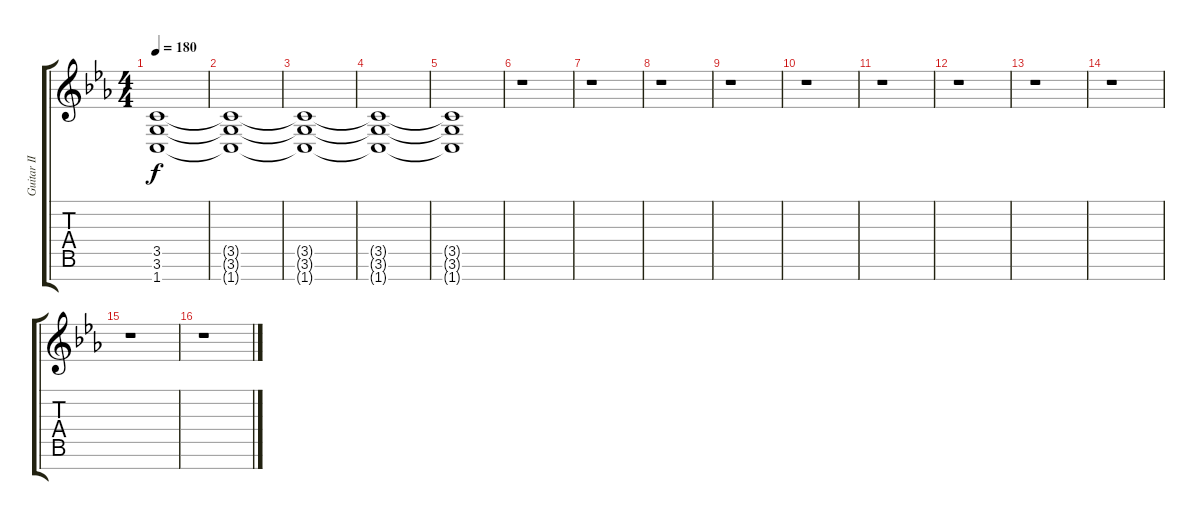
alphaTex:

\track ("Guitar II" "Guitar II") {instrument distortionguitar}
\staff {score tabs}
\tuning (E4 B3 G3 D3 A2 E2 B1) {hide}
\ts (4 4)
\tempo 180
\clef g2
\ks eb
(3.5{t} 3.6{t} 1.7{t}).1{dy f} |
(3.5{t} 3.6{t} 1.7{t}).1{volume 0} |
(3.5{t} 3.6{t} 1.7{t}).1 |
(3.5{t} 3.6{t} 1.7{t}).1 |
(3.5{t} 3.6{t} 1.7{t}).1 |
r.1 |
r.1 |
r.1 |
r.1 |
r.1 |
r.1 |
r.1 |
r.1 |
r.1 |
r.1 |
r.1
